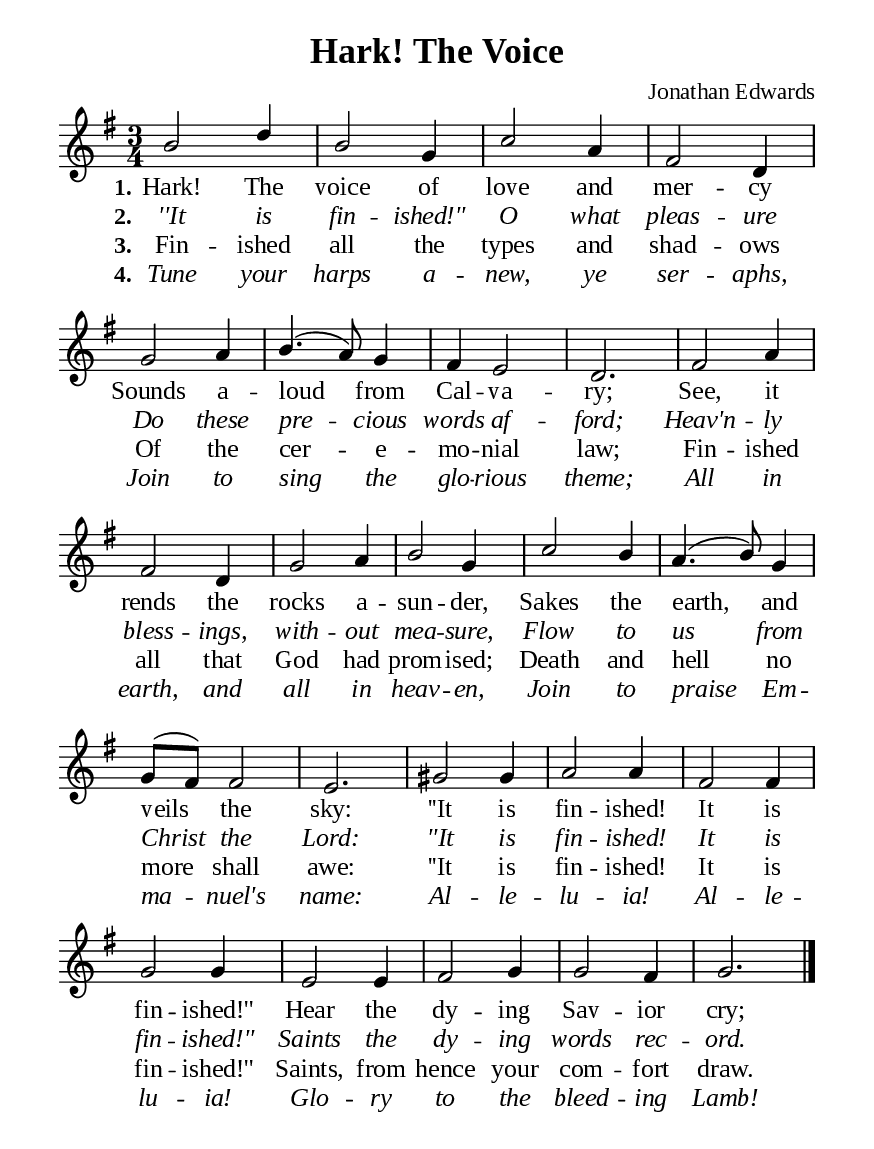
\version "2.18.2"

\header {
  title = "Hark! The Voice"
  composer = "Jonathan Edwards"
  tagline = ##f
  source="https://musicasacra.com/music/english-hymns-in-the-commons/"
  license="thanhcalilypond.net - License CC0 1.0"
}

global= {
  \key g \major
  \time 3/4
  \override Score.BarNumber.break-visibility = ##(#f #f #f)
  \override Lyrics.LyricSpace.minimum-distance = #3.0
}

\paper {
  #(set-paper-size "a5")
  top-margin = 10\mm
  bottom-marign = 10\mm
  left-margin = 10\mm
  right-margin = 10\mm
  indent = #0
  #(define fonts
	 (make-pango-font-tree "Liberation Serif"
	 		       "Liberation Serif"
			       "Liberation Serif"
			       (/ 20 20)))
  system-system-spacing = #'((basic-distance . 3) (padding . 3))
}

printItalic = \with {
  \override LyricText.font-shape = #'italic
}

% Verse music
musicVerseSoprano = \relative c'' {
  %{	01	%} b2 d4 |
  %{	02	%} b2 g4 |
  %{	03	%} c2 a4 |
  %{	04	%} fis2 d4 |
  %{	05	%} g2 a4 |
  %{	06	%} b4. (a8) g4 |
  %{	07	%} fis e2 |
  %{	08	%} d2. |
  %{	09	%} fis2 a4 |
  %{	10	%} fis2 d4 |
  %{	11	%} g2 a4 |
  %{	12	%} b2 g4 |
  %{	13	%} c2 b4 |
  %{	14	%} a4. (b8) g4 |
  %{	15	%} g8 (fis) fis2 |
  %{	16	%} e2. |
  %{	17	%} gis2 gis4 |
  %{	18	%} a2 a4 |
  %{	19	%} fis2 fis4 |
  %{	20	%} g2 g4 |
  %{	21	%} e2 e4 |
  %{	22	%} fis2 g4 |
  %{	23	%} g2 fis4 |
  %{	24	%} g2. \bar "|."
}

% Verse lyrics
verseOne = \lyricmode {
  \set stanza = #"1."
  Hark! The voice of love and mer -- cy
  Sounds a -- loud from Cal -- va -- ry;
  See, it rends the rocks a -- sun -- der,
  Sakes the earth, and veils the sky:
  ''It is fin -- ished! It is fin -- ished!''
  Hear the dy -- ing Sav -- ior cry;
}

verseTwo = \lyricmode {
  \set stanza = #"2."
  ''It is fin -- ished!'' O what pleas -- ure
  Do these pre -- cious words af -- ford;
  Heav'n -- ly bless -- ings, with -- out mea -- sure,
  Flow to us from Christ the Lord:
  ''It is fin -- ished! It is fin -- ished!''
  Saints the dy -- ing words rec -- ord.
}

verseThree = \lyricmode {
  \set stanza = #"3."
  Fin -- ished all the types and shad -- ows
  Of the cer -- e -- mo -- nial law;
  Fin -- ished all that God had prom -- ised;
  Death and hell no more shall awe:
  ''It is fin -- ished! It is fin -- ished!''
  Saints, from hence your com -- fort draw.
}

verseFour = \lyricmode {
  \set stanza = #"4."
  Tune your harps a -- new, ye ser -- aphs,
  Join to sing the glo -- rious theme;
  All in earth, and all in heav -- en,
  Join to praise Em -- ma -- nuel's name:
  Al -- le -- lu -- ia! Al -- le -- lu -- ia!
  Glo -- ry to the bleed -- ing Lamb!
}

% Layout
\score {
    \new ChoirStaff <<
      \new Staff <<
        \clef "treble"
        \new Voice = "sopranos" { \global \stemUp \slurUp \musicVerseSoprano }
      >>
      \new Lyrics \lyricsto sopranos \verseOne
      \new Lyrics \printItalic \lyricsto sopranos \verseTwo
      \new Lyrics \lyricsto sopranos \verseThree
      \new Lyrics \printItalic \lyricsto sopranos \verseFour
    >>
}
